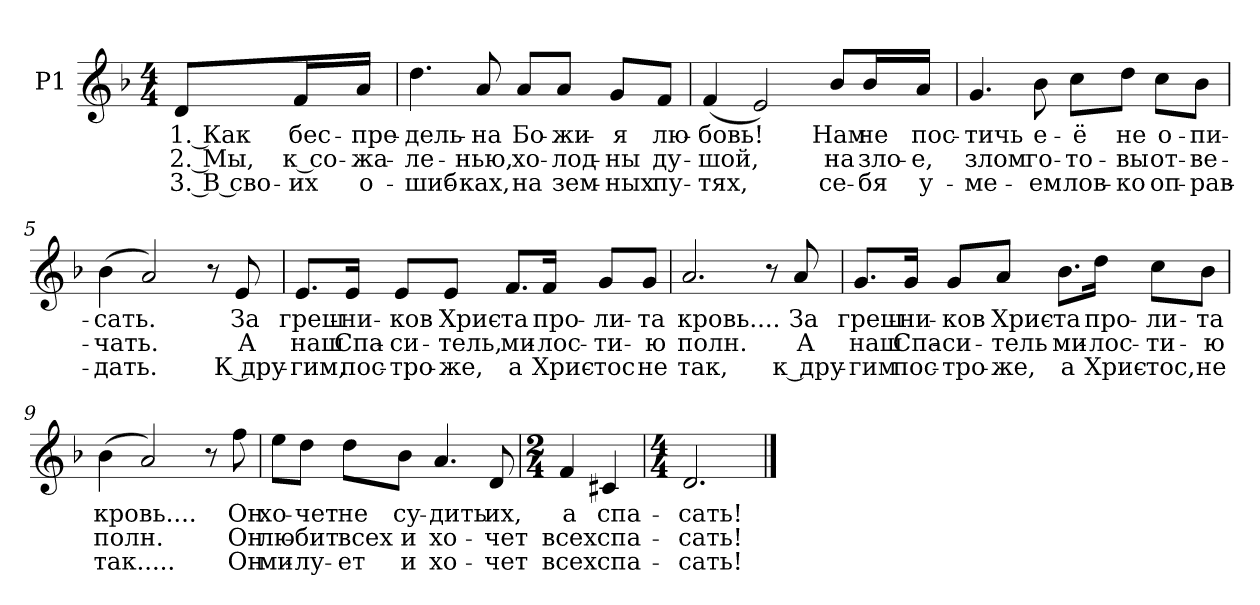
**kern	**text	**text	**text
*part1	*part1	*part1	*part1
*staff1	*staff1	*staff1	*staff1
*I"P1	*	*	*
*clefG2	*	*	*
*k[b-]	*	*	*
*d:	*	*	*
*M4/4	*	*	*
*MM80	*	*	*
=1	=1	=1	=1
!	!LO:LY:b	!LO:LY:b	!LO:LY:b
8d/L	1. Как	2. Мы,	3. В сво-
!	!LO:LY:b	!LO:LY:b	!LO:LY:b
16f/L	бес-	к со-	их
!	!LO:LY:b	!LO:LY:b	!LO:LY:b
16a/JJ	-пре-	-жа-	-о-
=2	=2	=2	=2
!	!LO:LY:b	!LO:LY:b	!LO:LY:b
4.dd\	-дель-	-ле-	-шиб-
!	!LO:LY:b	!LO:LY:b	!LO:LY:b
8a/	-на	-нью,	ках,
!	!LO:LY:b	!LO:LY:b	!LO:LY:b
8a/L	Бо-	хо-	-на
!	!LO:LY:b	!LO:LY:b	!LO:LY:b
8a/J	-жи-	-лод-	-зем-
!	!LO:LY:b	!LO:LY:b	!LO:LY:b
8g/L	-я	-ны	-ных
!	!LO:LY:b	!LO:LY:b	!LO:LY:b
8f/J	лю-	ду-	пу-
=3	=3	=3	=3
!	!LO:LY:b	!LO:LY:b	!LO:LY:b
(<4f/	-бовь!	-шой,	-тях,
2e/)	.	.	.
!	!LO:LY:b	!LO:LY:b	!LO:LY:b
8b-/L	Нам	на	се-
!	!LO:LY:b	!LO:LY:b	!LO:LY:b
16b-/L	не	зло-	бя
!	!LO:LY:b	!LO:LY:b	!LO:LY:b
16a/JJ	пос-	-е,	-у-
!!LO:LB:g=z
=4	=4	=4	=4
!	!LO:LY:b	!LO:LY:b	!LO:LY:b
4.g/	-тичь	злом	ме-
!	!LO:LY:b	!LO:LY:b	!LO:LY:b
8b-\	е-	го-	-ем
!	!LO:LY:b	!LO:LY:b	!LO:LY:b
8cc\L	-ё	-то-	лов-
!	!LO:LY:b	!LO:LY:b	!LO:LY:b
8dd\J	не	-вы	-ко
!	!LO:LY:b	!LO:LY:b	!LO:LY:b
8cc\L	о-	от-	оп-
!	!LO:LY:b	!LO:LY:b	!LO:LY:b
8b-\J	-пи-	-ве-	-рав-
=5	=5	=5	=5
!	!LO:LY:b	!LO:LY:b	!LO:LY:b
(>4b-\	-сать.	-чать.	-дать.
2a/)	.	.	.
8r	.	.	.
!	!LO:LY:b	!LO:LY:b	!LO:LY:b
8e/	За	А	К дру-
=6	=6	=6	=6
!	!LO:LY:b	!LO:LY:b	!LO:LY:b
8.e/L	греш-	наш	гим,
!	!LO:LY:b	!LO:LY:b	!LO:LY:b
16e/Jk	-ни-	Спа-	-пос-
!	!LO:LY:b	!LO:LY:b	!LO:LY:b
8e/L	-ков	-си-	-тро-
!	!LO:LY:b	!LO:LY:b	!LO:LY:b
8e/J	Хрис-	-тель,	же,
!	!LO:LY:b	!LO:LY:b	!LO:LY:b
8.f/L	-та	ми-	а
!	!LO:LY:b	!LO:LY:b	!LO:LY:b
16f/Jk	про-	-лос-	-Хрис-
!	!LO:LY:b	!LO:LY:b	!LO:LY:b
8g/L	-ли-	-ти-	-тос
!	!LO:LY:b	!LO:LY:b	!LO:LY:b
8g/J	-та	-ю	не
!!LO:LB:g=z
=7	=7	=7	=7
!	!LO:LY:b	!LO:LY:b	!LO:LY:b
2.a/	кровь....	полн.	-так,
8r	.	.	.
!	!LO:LY:b	!LO:LY:b	!LO:LY:b
8a/	За	А	к дру-
=8	=8	=8	=8
!	!LO:LY:b	!LO:LY:b	!LO:LY:b
8.g/L	греш-	наш	гим
!	!LO:LY:b	!LO:LY:b	!LO:LY:b
16g/Jk	-ни-	Спа-	-пос-
!	!LO:LY:b	!LO:LY:b	!LO:LY:b
8g/L	-ков	-си-	-тро-
!	!LO:LY:b	!LO:LY:b	!LO:LY:b
8a/J	Хрис-	-тель	же,
!	!LO:LY:b	!LO:LY:b	!LO:LY:b
8.b-\L	-та	ми-	а
!	!LO:LY:b	!LO:LY:b	!LO:LY:b
16dd\Jk	про-	-лос-	-Хрис-
!	!LO:LY:b	!LO:LY:b	!LO:LY:b
8cc\L	-ли-	-ти-	-тос,
!	!LO:LY:b	!LO:LY:b	!LO:LY:b
8b-\J	-та	-ю	не
=9	=9	=9	=9
!	!LO:LY:b	!LO:LY:b	!LO:LY:b
(>4b-\	кровь....	полн.	-так.....
2a/)	.	.	.
8r	.	.	.
!	!LO:LY:b	!LO:LY:b	!LO:LY:b
8ff\	Он	Он	Он
!!LO:LB:g=z
=10	=10	=10	=10
!	!LO:LY:b	!LO:LY:b	!LO:LY:b
8ee\L	хо-	лю-	ми-
!	!LO:LY:b	!LO:LY:b	!LO:LY:b
8dd\J	-чет	-бит	лу-
!	!LO:LY:b	!LO:LY:b	!LO:LY:b
8dd\L	не	всех	-ет
!	!LO:LY:b	!LO:LY:b	!LO:LY:b
8b-\J	су-	и	и
!	!LO:LY:b	!LO:LY:b	!LO:LY:b
4.a/	-дить	хо-	-хо-
!	!LO:LY:b	!LO:LY:b	!LO:LY:b
8d/	их,	-чет	чет
=11	=11	=11	=11
*M2/4	*	*	*
!	!LO:LY:b	!LO:LY:b	!LO:LY:b
4f/	а	всех	-всех
!	!LO:LY:b	!LO:LY:b	!LO:LY:b
4c#X/	спа-	спа-	спа-
=12	=12	=12	=12
*M4/4	*	*	*
!	!LO:LY:b	!LO:LY:b	!LO:LY:b
2.d/	-сать!	-сать!	-сать!
==	==	==	==
*-	*-	*-	*-
